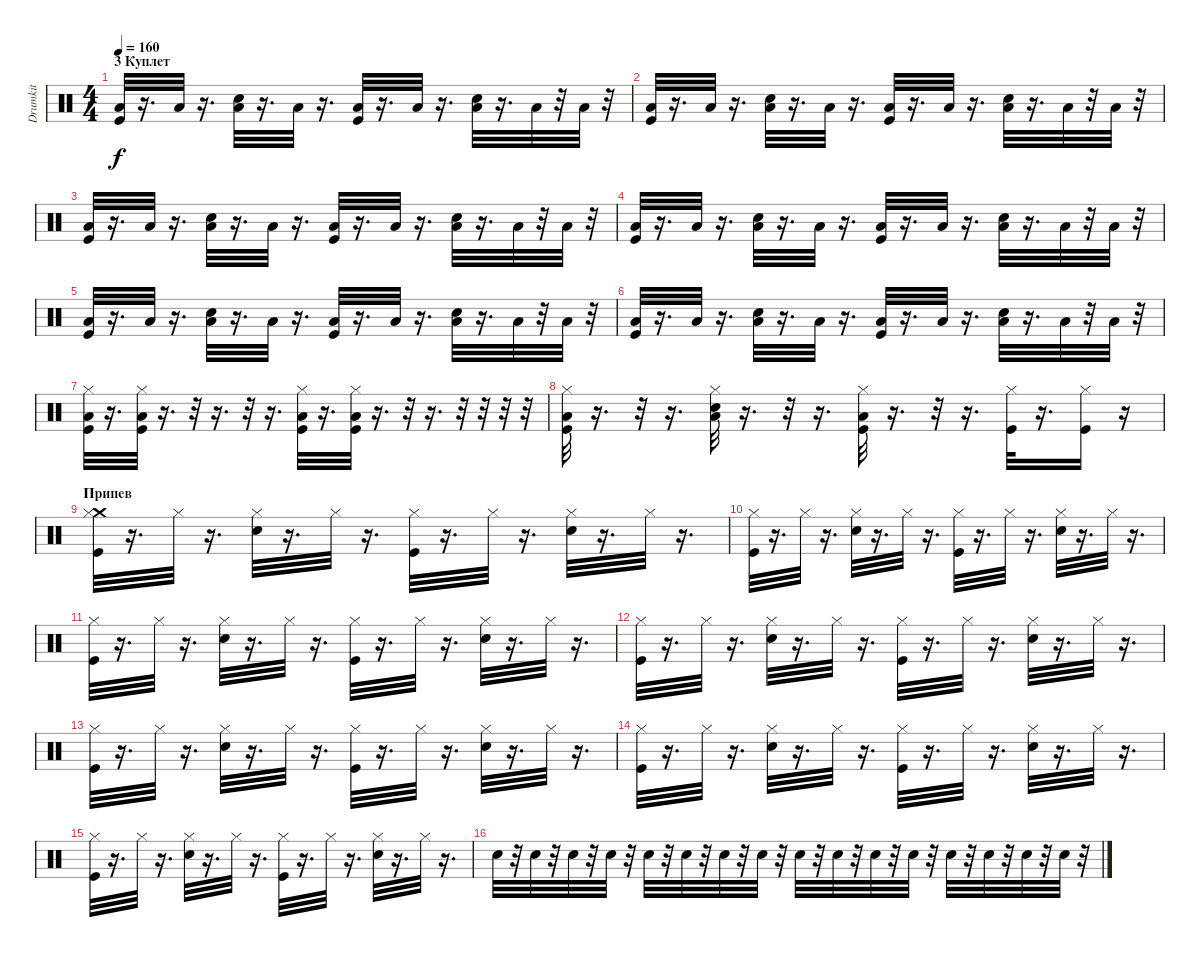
\track ("Drumkit" "Drumkit") {instrument percussion}
\staff {score}
\articulation defaults
\ts (4 4)
\section ("" "3 Куплет")
\tempo 160
\clef neutral
\ks c
("Kick (hit)" "Low Floor Tom (hit)").32{dy f} r.16{d} "Low Floor Tom (hit)".32 r.16{d} ("Low Floor Tom (hit)" "Snare (hit) 2").32 r.16{d} "Low Floor Tom (hit)".32 r.16{d} ("Kick (hit)" "Low Floor Tom (hit)").32 r.16{d} "Low Floor Tom (hit)".32 r.16{d} ("Low Floor Tom (hit)" "Snare (hit) 2").32 r.16{d} "Low Floor Tom (hit)".32 r.32 "Low Floor Tom (hit)".32 r.32 |
("Kick (hit)" "Low Floor Tom (hit)").32 r.16{d} "Low Floor Tom (hit)".32 r.16{d} ("Low Floor Tom (hit)" "Snare (hit) 2").32 r.16{d} "Low Floor Tom (hit)".32 r.16{d} ("Low Floor Tom (hit)" "Kick (hit)").32 r.16{d} "Low Floor Tom (hit)".32 r.16{d} ("Snare (hit) 2" "Low Floor Tom (hit)").32 r.16{d} "Low Floor Tom (hit)".32 r.32 "Low Floor Tom (hit)".32 r.32 |
("Kick (hit)" "Low Floor Tom (hit)").32 r.16{d} "Low Floor Tom (hit)".32 r.16{d} ("Low Floor Tom (hit)" "Snare (hit) 2").32 r.16{d} "Low Floor Tom (hit)".32 r.16{d} ("Kick (hit)" "Low Floor Tom (hit)").32 r.16{d} "Low Floor Tom (hit)".32 r.16{d} ("Low Floor Tom (hit)" "Snare (hit) 2").32 r.16{d} "Low Floor Tom (hit)".32 r.32 "Low Floor Tom (hit)".32 r.32 |
("Kick (hit)" "Low Floor Tom (hit)").32 r.16{d} "Low Floor Tom (hit)".32 r.16{d} ("Low Floor Tom (hit)" "Snare (hit) 2").32 r.16{d} "Low Floor Tom (hit)".32 r.16{d} ("Low Floor Tom (hit)" "Kick (hit)").32 r.16{d} "Low Floor Tom (hit)".32 r.16{d} ("Snare (hit) 2" "Low Floor Tom (hit)").32 r.16{d} "Low Floor Tom (hit)".32 r.32 "Low Floor Tom (hit)".32 r.32 |
("Kick (hit)" "Low Floor Tom (hit)").32 r.16{d} "Low Floor Tom (hit)".32 r.16{d} ("Low Floor Tom (hit)" "Snare (hit) 2").32 r.16{d} "Low Floor Tom (hit)".32 r.16{d} ("Kick (hit)" "Low Floor Tom (hit)").32 r.16{d} "Low Floor Tom (hit)".32 r.16{d} ("Low Floor Tom (hit)" "Snare (hit) 2").32 r.16{d} "Low Floor Tom (hit)".32 r.32 "Low Floor Tom (hit)".32 r.32 |
("Kick (hit)" "Low Floor Tom (hit)").32 r.16{d} "Low Floor Tom (hit)".32 r.16{d} ("Low Floor Tom (hit)" "Snare (hit) 2").32 r.16{d} "Low Floor Tom (hit)".32 r.16{d} ("Low Floor Tom (hit)" "Kick (hit)").32 r.16{d} "Low Floor Tom (hit)".32 r.16{d} ("Snare (hit) 2" "Low Floor Tom (hit)").32 r.16{d} "Low Floor Tom (hit)".32 r.32 "Low Floor Tom (hit)".32 r.32 |
("Kick (hit)" "Low Floor Tom (hit)" "Hi-Hat (closed)").32 r.16{d} ("Kick (hit)" "Low Floor Tom (hit)" "Hi-Hat (closed)").32 r.16{d} r.32 r.16{d} r.32 r.16{d} ("Kick (hit)" "Low Floor Tom (hit)" "Hi-Hat (closed)").32 r.16{d} ("Kick (hit)" "Low Floor Tom (hit)" "Hi-Hat (closed)").32 r.16{d} r.32 r.16{d} r.32 r.32 r.32 r.32 |
("Kick (hit)" "Low Floor Tom (hit)" "Hi-Hat (closed)").32 r.16{d} r.32 r.16{d} ("Low Floor Tom (hit)" "Snare (hit) 2" "Hi-Hat (closed)").32 r.16{d} r.32 r.16{d} ("Low Floor Tom (hit)" "Kick (hit)" "Hi-Hat (closed)").32 r.16{d} r.32 r.16{d} ("Hi-Hat (closed)" "Kick (hit)").32 r.16{d} ("Hi-Hat (closed)" "Kick (hit)").16 r.16 |
\section ("" "Припев")
("Crash medium (hit)" "Hi-Hat (closed)" "Kick (hit)").32 r.16{d} "Hi-Hat (closed)".32 r.16{d} ("Hi-Hat (closed)" "Snare (hit) 2").32 r.16{d} "Hi-Hat (closed)".32 r.16{d} ("Hi-Hat (closed)" "Kick (hit)").32 r.16{d} "Hi-Hat (closed)".32 r.16{d} ("Hi-Hat (closed)" "Snare (hit) 2").32 r.16{d} "Hi-Hat (closed)".32 r.16{d} |
("Hi-Hat (closed)" "Kick (hit)").32 r.16{d} "Hi-Hat (closed)".32 r.16{d} ("Hi-Hat (closed)" "Snare (hit) 2").32 r.16{d} "Hi-Hat (closed)".32 r.16{d} ("Hi-Hat (closed)" "Kick (hit)").32 r.16{d} "Hi-Hat (closed)".32 r.16{d} ("Hi-Hat (closed)" "Snare (hit) 2").32 r.16{d} "Hi-Hat (closed)".32 r.16{d} |
("Hi-Hat (closed)" "Kick (hit)").32 r.16{d} "Hi-Hat (closed)".32 r.16{d} ("Hi-Hat (closed)" "Snare (hit) 2").32 r.16{d} "Hi-Hat (closed)".32 r.16{d} ("Hi-Hat (closed)" "Kick (hit)").32 r.16{d} "Hi-Hat (closed)".32 r.16{d} ("Hi-Hat (closed)" "Snare (hit) 2").32 r.16{d} "Hi-Hat (closed)".32 r.16{d} |
("Hi-Hat (closed)" "Kick (hit)").32 r.16{d} "Hi-Hat (closed)".32 r.16{d} ("Hi-Hat (closed)" "Snare (hit) 2").32 r.16{d} "Hi-Hat (closed)".32 r.16{d} ("Hi-Hat (closed)" "Kick (hit)").32 r.16{d} "Hi-Hat (closed)".32 r.16{d} ("Hi-Hat (closed)" "Snare (hit) 2").32 r.16{d} "Hi-Hat (closed)".32 r.16{d} |
("Hi-Hat (closed)" "Kick (hit)").32 r.16{d} "Hi-Hat (closed)".32 r.16{d} ("Hi-Hat (closed)" "Snare (hit) 2").32 r.16{d} "Hi-Hat (closed)".32 r.16{d} ("Hi-Hat (closed)" "Kick (hit)").32 r.16{d} "Hi-Hat (closed)".32 r.16{d} ("Hi-Hat (closed)" "Snare (hit) 2").32 r.16{d} "Hi-Hat (closed)".32 r.16{d} |
("Hi-Hat (closed)" "Kick (hit)").32 r.16{d} "Hi-Hat (closed)".32 r.16{d} ("Hi-Hat (closed)" "Snare (hit) 2").32 r.16{d} "Hi-Hat (closed)".32 r.16{d} ("Hi-Hat (closed)" "Kick (hit)").32 r.16{d} "Hi-Hat (closed)".32 r.16{d} ("Hi-Hat (closed)" "Snare (hit) 2").32 r.16{d} "Hi-Hat (closed)".32 r.16{d} |
("Hi-Hat (closed)" "Kick (hit)").32 r.16{d} "Hi-Hat (closed)".32 r.16{d} ("Hi-Hat (closed)" "Snare (hit) 2").32 r.16{d} "Hi-Hat (closed)".32 r.16{d} ("Hi-Hat (closed)" "Kick (hit)").32 r.16{d} "Hi-Hat (closed)".32 r.16{d} ("Hi-Hat (closed)" "Snare (hit) 2").32 r.16{d} "Hi-Hat (closed)".32 r.16{d} |
"Snare (hit) 2".32 r.32 "Snare (hit) 2".32 r.32 "Snare (hit) 2".32 r.32 "Snare (hit) 2".32 r.32 "Snare (hit) 2".32 r.32 "Snare (hit) 2".32 r.32 "Snare (hit) 2".32 r.32 "Snare (hit) 2".32 r.32 "Snare (hit) 2".32 r.32 "Snare (hit) 2".32 r.32 "Snare (hit) 2".32 r.32 "Snare (hit) 2".32 r.32 "Snare (hit) 2".32 r.32 "Snare (hit) 2".32 r.32 "Snare (hit) 2".32 r.32 "Snare (hit) 2".32 r.32
